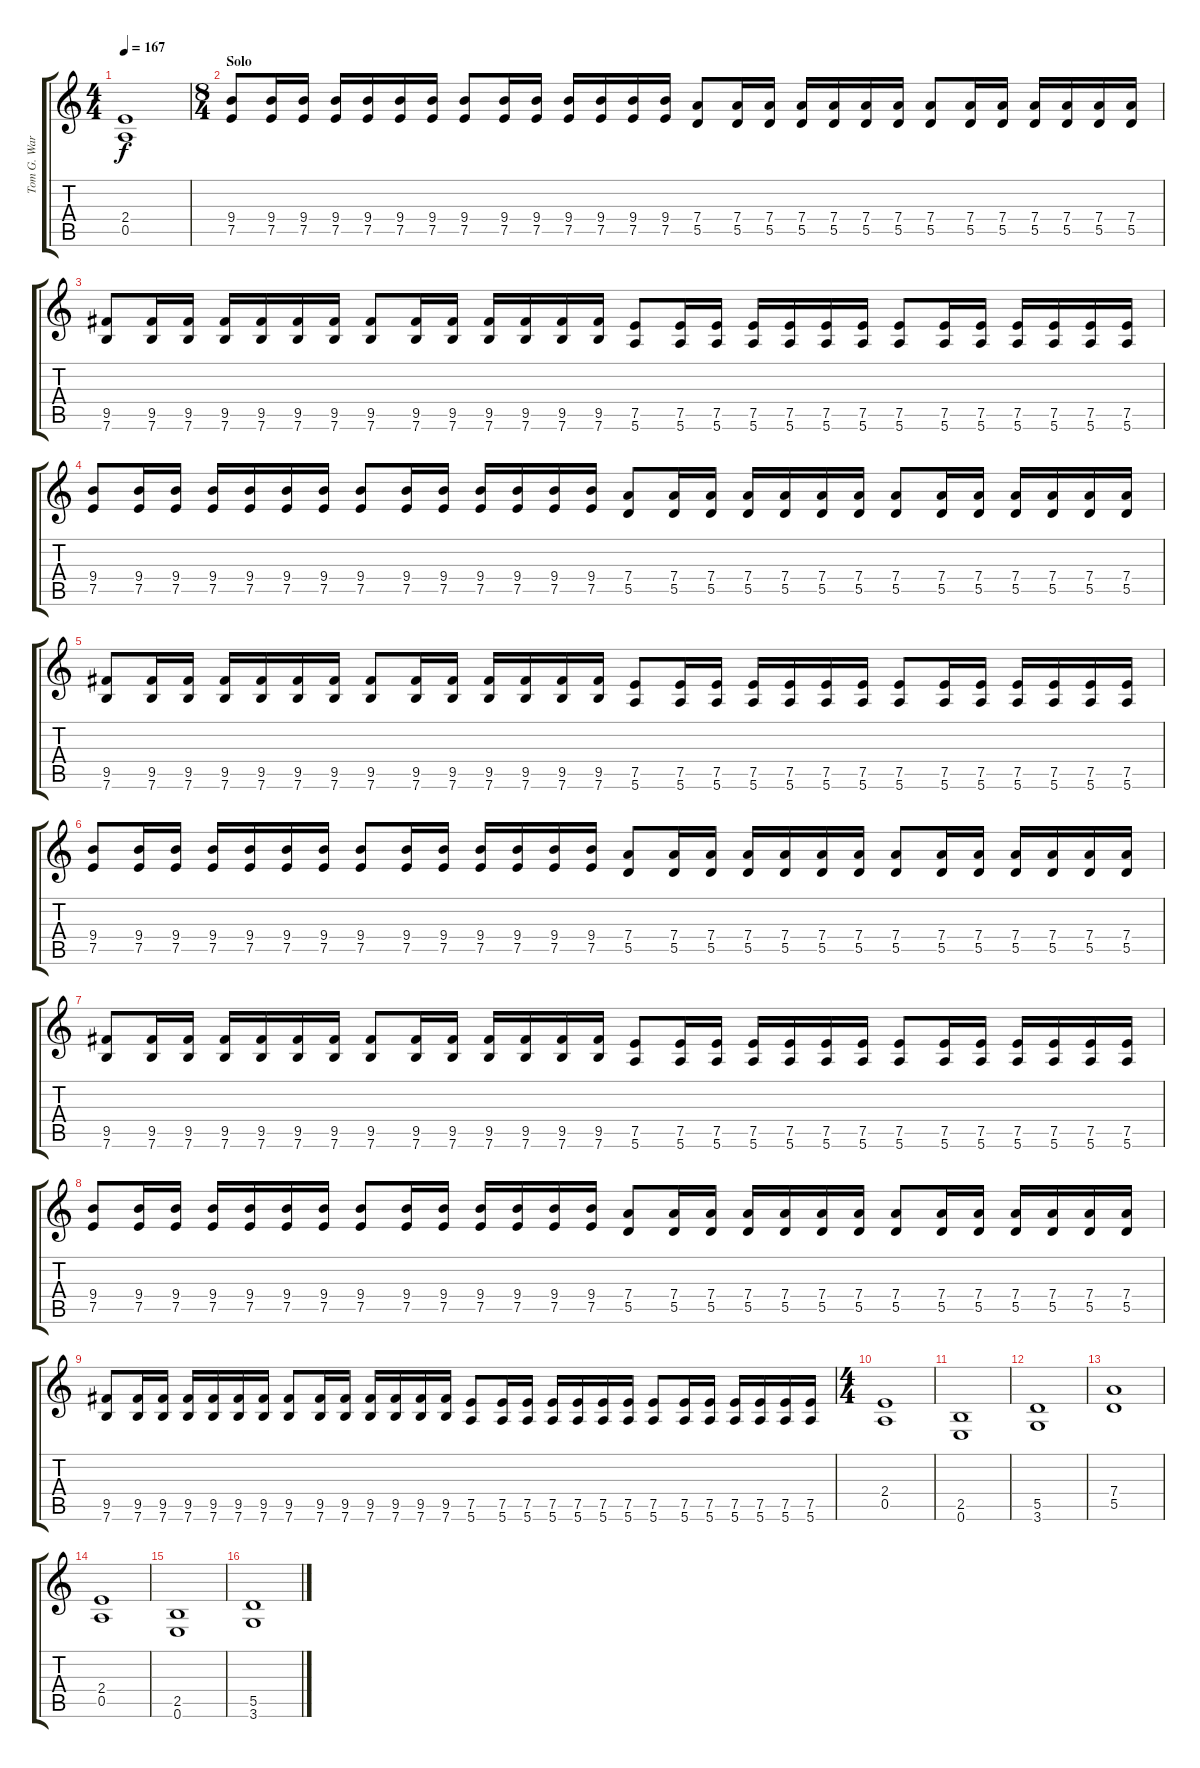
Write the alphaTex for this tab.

\track ("Tom G. Warrior (Rhythm)" "Tom G. War") {instrument overdrivenguitar}
\staff {score tabs}
\tuning (E4 B3 G3 D3 A2 E2) {hide}
\ts (4 4)
\tempo 167
\clef g2
\ks c
(2.4{t} 0.5{t}).1{dy f} |
\ts (8 4)
\section ("" "Solo")
(9.4 7.5).8 (9.4 7.5).16 (9.4 7.5).16 (9.4 7.5).16 (9.4 7.5).16 (9.4 7.5).16 (9.4 7.5).16 (9.4 7.5).8 (9.4 7.5).16 (9.4 7.5).16 (9.4 7.5).16 (9.4 7.5).16 (9.4 7.5).16 (9.4 7.5).16 (7.4 5.5).8 (7.4 5.5).16 (7.4 5.5).16 (7.4 5.5).16 (7.4 5.5).16 (7.4 5.5).16 (7.4 5.5).16 (7.4 5.5).8 (7.4 5.5).16 (7.4 5.5).16 (7.4 5.5).16 (7.4 5.5).16 (7.4 5.5).16 (7.4 5.5).16 |
(9.5 7.6).8 (9.5 7.6).16 (9.5 7.6).16 (9.5 7.6).16 (9.5 7.6).16 (9.5 7.6).16 (9.5 7.6).16 (9.5 7.6).8 (9.5 7.6).16 (9.5 7.6).16 (9.5 7.6).16 (9.5 7.6).16 (9.5 7.6).16 (9.5 7.6).16 (7.5 5.6).8 (7.5 5.6).16 (7.5 5.6).16 (7.5 5.6).16 (7.5 5.6).16 (7.5 5.6).16 (7.5 5.6).16 (7.5 5.6).8 (7.5 5.6).16 (7.5 5.6).16 (7.5 5.6).16 (7.5 5.6).16 (7.5 5.6).16 (7.5 5.6).16 |
(9.4 7.5).8 (9.4 7.5).16 (9.4 7.5).16 (9.4 7.5).16 (9.4 7.5).16 (9.4 7.5).16 (9.4 7.5).16 (9.4 7.5).8 (9.4 7.5).16 (9.4 7.5).16 (9.4 7.5).16 (9.4 7.5).16 (9.4 7.5).16 (9.4 7.5).16 (7.4 5.5).8 (7.4 5.5).16 (7.4 5.5).16 (7.4 5.5).16 (7.4 5.5).16 (7.4 5.5).16 (7.4 5.5).16 (7.4 5.5).8 (7.4 5.5).16 (7.4 5.5).16 (7.4 5.5).16 (7.4 5.5).16 (7.4 5.5).16 (7.4 5.5).16 |
(9.5 7.6).8 (9.5 7.6).16 (9.5 7.6).16 (9.5 7.6).16 (9.5 7.6).16 (9.5 7.6).16 (9.5 7.6).16 (9.5 7.6).8 (9.5 7.6).16 (9.5 7.6).16 (9.5 7.6).16 (9.5 7.6).16 (9.5 7.6).16 (9.5 7.6).16 (7.5 5.6).8 (7.5 5.6).16 (7.5 5.6).16 (7.5 5.6).16 (7.5 5.6).16 (7.5 5.6).16 (7.5 5.6).16 (7.5 5.6).8 (7.5 5.6).16 (7.5 5.6).16 (7.5 5.6).16 (7.5 5.6).16 (7.5 5.6).16 (7.5 5.6).16 |
(9.4 7.5).8 (9.4 7.5).16 (9.4 7.5).16 (9.4 7.5).16 (9.4 7.5).16 (9.4 7.5).16 (9.4 7.5).16 (9.4 7.5).8 (9.4 7.5).16 (9.4 7.5).16 (9.4 7.5).16 (9.4 7.5).16 (9.4 7.5).16 (9.4 7.5).16 (7.4 5.5).8 (7.4 5.5).16 (7.4 5.5).16 (7.4 5.5).16 (7.4 5.5).16 (7.4 5.5).16 (7.4 5.5).16 (7.4 5.5).8 (7.4 5.5).16 (7.4 5.5).16 (7.4 5.5).16 (7.4 5.5).16 (7.4 5.5).16 (7.4 5.5).16 |
(9.5 7.6).8 (9.5 7.6).16 (9.5 7.6).16 (9.5 7.6).16 (9.5 7.6).16 (9.5 7.6).16 (9.5 7.6).16 (9.5 7.6).8 (9.5 7.6).16 (9.5 7.6).16 (9.5 7.6).16 (9.5 7.6).16 (9.5 7.6).16 (9.5 7.6).16 (7.5 5.6).8 (7.5 5.6).16 (7.5 5.6).16 (7.5 5.6).16 (7.5 5.6).16 (7.5 5.6).16 (7.5 5.6).16 (7.5 5.6).8 (7.5 5.6).16 (7.5 5.6).16 (7.5 5.6).16 (7.5 5.6).16 (7.5 5.6).16 (7.5 5.6).16 |
(9.4 7.5).8 (9.4 7.5).16 (9.4 7.5).16 (9.4 7.5).16 (9.4 7.5).16 (9.4 7.5).16 (9.4 7.5).16 (9.4 7.5).8 (9.4 7.5).16 (9.4 7.5).16 (9.4 7.5).16 (9.4 7.5).16 (9.4 7.5).16 (9.4 7.5).16 (7.4 5.5).8 (7.4 5.5).16 (7.4 5.5).16 (7.4 5.5).16 (7.4 5.5).16 (7.4 5.5).16 (7.4 5.5).16 (7.4 5.5).8 (7.4 5.5).16 (7.4 5.5).16 (7.4 5.5).16 (7.4 5.5).16 (7.4 5.5).16 (7.4 5.5).16 |
(9.5 7.6).8 (9.5 7.6).16 (9.5 7.6).16 (9.5 7.6).16 (9.5 7.6).16 (9.5 7.6).16 (9.5 7.6).16 (9.5 7.6).8 (9.5 7.6).16 (9.5 7.6).16 (9.5 7.6).16 (9.5 7.6).16 (9.5 7.6).16 (9.5 7.6).16 (7.5 5.6).8 (7.5 5.6).16 (7.5 5.6).16 (7.5 5.6).16 (7.5 5.6).16 (7.5 5.6).16 (7.5 5.6).16 (7.5 5.6).8 (7.5 5.6).16 (7.5 5.6).16 (7.5 5.6).16 (7.5 5.6).16 (7.5 5.6).16 (7.5 5.6).16 |
\ts (4 4)
(2.4 0.5).1 |
(2.5 0.6).1 |
(5.5 3.6).1 |
(7.4 5.5).1 |
(2.4 0.5).1 |
(2.5 0.6).1 |
(5.5 3.6).1
